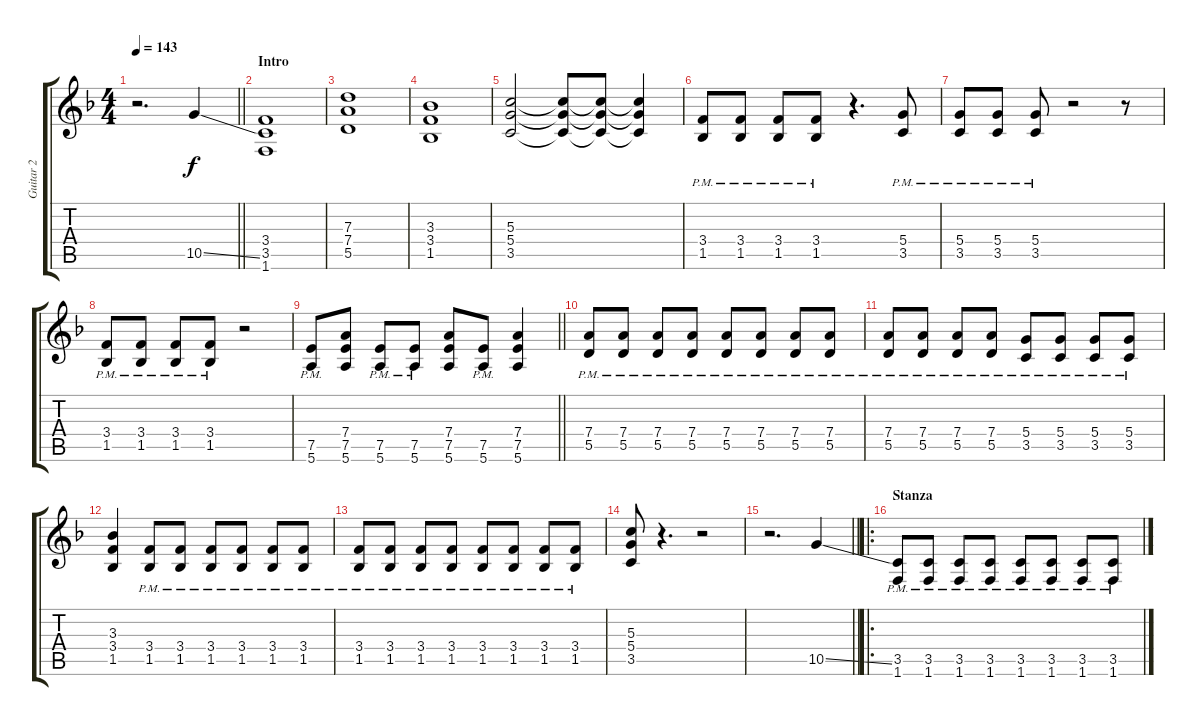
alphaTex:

\track ("Guitar 2" "Guitar 2") {instrument distortionguitar}
\staff {score tabs}
\tuning (E4 B3 G3 D3 A2 E2) {hide}
\ts (4 4)
\tempo 143
\clef g2
\barLineRight lightlight
\ks f
r.2{d dy f instrument distortionguitar} 10.5{ss}.4 |
\section ("" "Intro")
(3.4 3.5 1.6).1 |
(7.3 7.4 5.5).1 |
(3.3 3.4 1.5).1 |
(5.3 5.4 3.5).2 (5.3{t} 5.4{t} 3.5{t}).8 (5.3{t} 5.4{t} 3.5{t}).8 (5.3{t} 5.4{t} 3.5{t}).4 |
(3.4{pm} 1.5{pm}).8 (3.4{pm} 1.5{pm}).8 (3.4{pm} 1.5{pm}).8 (3.4{pm} 1.5{pm}).8 r.4{d} (5.4{pm} 3.5{pm}).8 |
(5.4{pm} 3.5{pm}).8 (5.4{pm} 3.5{pm}).8 (5.4{pm} 3.5{pm}).8 r.2 r.8 |
(3.4{pm} 1.5{pm}).8 (3.4{pm} 1.5{pm}).8 (3.4{pm} 1.5{pm}).8 (3.4{pm} 1.5{pm}).8 r.2 |
\barLineRight lightlight
(7.5{pm} 5.6{pm}).8 (7.4 7.5 5.6).8 (7.5{pm} 5.6{pm}).8 (7.5{pm} 5.6{pm}).8 (7.4 7.5 5.6).8 (7.5{pm} 5.6{pm}).8 (7.4 7.5 5.6).4 |
(7.4{pm} 5.5{pm}).8 (7.4{pm} 5.5{pm}).8 (7.4{pm} 5.5{pm}).8 (7.4{pm} 5.5{pm}).8 (7.4{pm} 5.5{pm}).8 (7.4{pm} 5.5{pm}).8 (7.4{pm} 5.5{pm}).8 (7.4{pm} 5.5{pm}).8 |
(7.4{pm} 5.5{pm}).8 (7.4{pm} 5.5{pm}).8 (7.4{pm} 5.5{pm}).8 (7.4{pm} 5.5{pm}).8 (5.4{pm} 3.5{pm}).8 (5.4{pm} 3.5{pm}).8 (5.4{pm} 3.5{pm}).8 (5.4{pm} 3.5{pm}).8 |
(3.3 3.4 1.5).4 (3.4{pm} 1.5{pm}).8 (3.4{pm} 1.5{pm}).8 (3.4{pm} 1.5{pm}).8 (3.4{pm} 1.5{pm}).8 (3.4{pm} 1.5{pm}).8 (3.4{pm} 1.5{pm}).8 |
(3.4{pm} 1.5{pm}).8 (3.4{pm} 1.5{pm}).8 (3.4{pm} 1.5{pm}).8 (3.4{pm} 1.5{pm}).8 (3.4{pm} 1.5{pm}).8 (3.4{pm} 1.5{pm}).8 (3.4{pm} 1.5{pm}).8 (3.4{pm} 1.5{pm}).8 |
(5.3 5.4 3.5).8 r.4{d} r.2 |
\barLineRight lightlight
r.2{d} 10.5{ss}.4 |
\ro
\section ("" "Stanza")
(3.5{pm} 1.6{pm}).8{instrument distortionguitar} (3.5{pm} 1.6{pm}).8 (3.5{pm} 1.6{pm}).8 (3.5{pm} 1.6{pm}).8 (3.5{pm} 1.6{pm}).8 (3.5{pm} 1.6{pm}).8 (3.5{pm} 1.6{pm}).8 (3.5{pm} 1.6{pm}).8
